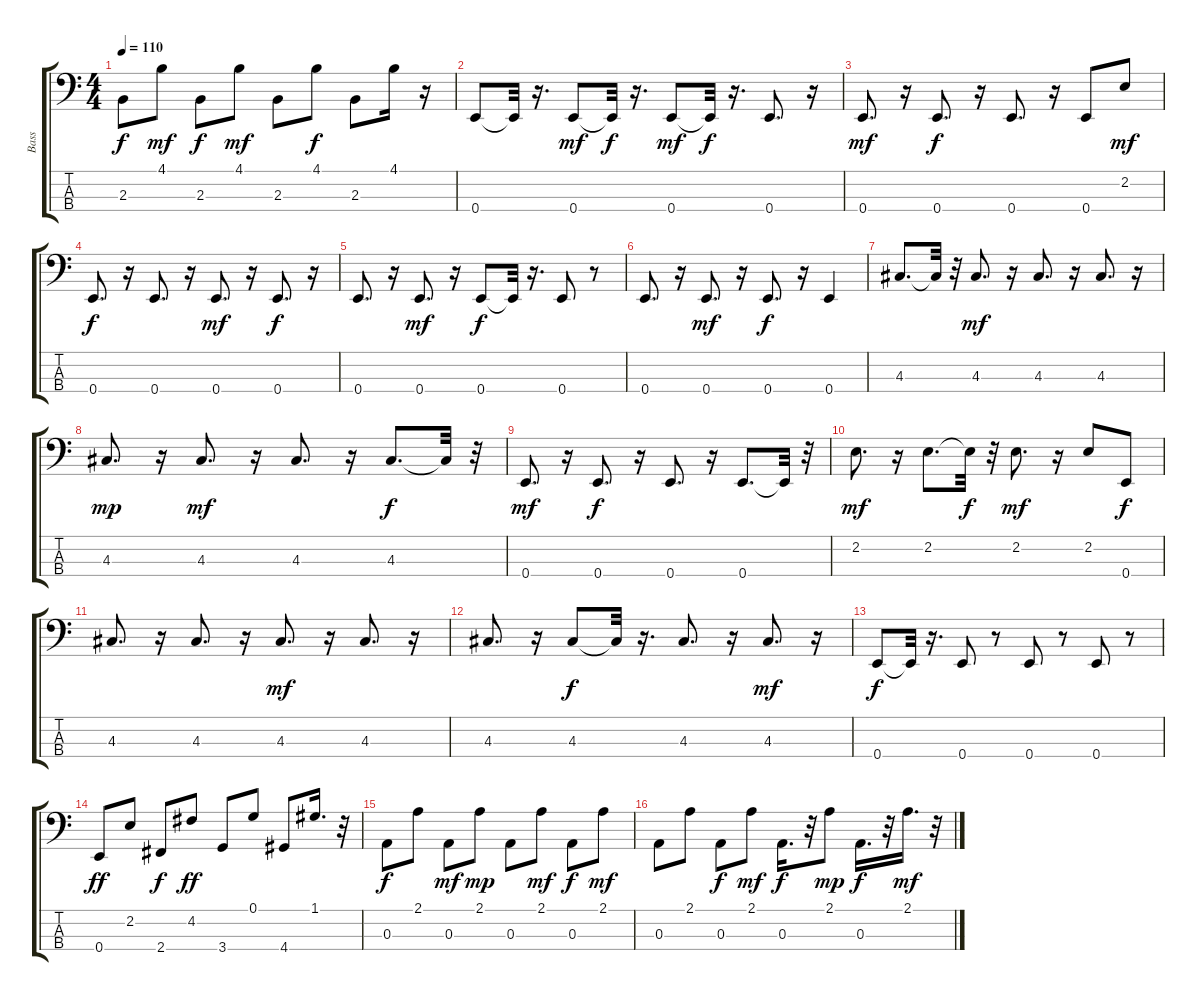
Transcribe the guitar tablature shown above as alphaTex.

\track ("Bass" "Bass") {instrument fretlessbass}
\staff {score tabs}
\tuning (G2 D2 A1 E1) {hide}
\ts (4 4)
\tempo 110
\clef f4
\ks c
2.3.8{dy f} 4.1.8{dy mf} 2.3.8{dy f} 4.1.8{dy mf} 2.3.8 4.1.8{dy f} 2.3.8 4.1.16 r.16 |
0.4.8 0.4{t}.32 r.16{d} 0.4.8{dy mf} 0.4{t}.32{dy f} r.16{d} 0.4.8{dy mf} 0.4{t}.32{dy f} r.16{d} 0.4.8{d} r.16 |
0.4.8{d dy mf} r.16 0.4.8{d dy f} r.16 0.4.8{d} r.16 0.4.8 2.2.8{dy mf} |
0.4.8{d dy f} r.16 0.4.8{d} r.16 0.4.8{d dy mf} r.16 0.4.8{d dy f} r.16 |
0.4.8{d} r.16 0.4.8{d dy mf} r.16 0.4.8{dy f} 0.4{t}.32 r.16{d} 0.4.8 r.8 |
0.4.8{d} r.16 0.4.8{d dy mf} r.16 0.4.8{d dy f} r.16 0.4.4 |
4.3.8{d} 4.3{t}.32 r.32 4.3.8{d dy mf} r.16 4.3.8{d} r.16 4.3.8{d} r.16 |
4.3.8{d dy mp} r.16 4.3.8{d dy mf} r.16 4.3.8{d} r.16 4.3.8{d dy f} 4.3{t}.32 r.32 |
0.4.8{d dy mf} r.16 0.4.8{d dy f} r.16 0.4.8{d} r.16 0.4.8{d} 0.4{t}.32 r.32 |
2.2.8{d dy mf} r.16 2.2.8{d} 2.2{t}.32{dy f} r.32 2.2.8{d dy mf} r.16 2.2.8 0.4.8{dy f} |
4.3.8{d} r.16 4.3.8{d} r.16 4.3.8{d dy mf} r.16 4.3.8{d} r.16 |
4.3.8{d} r.16 4.3.8{dy f} 4.3{t}.32 r.16{d} 4.3.8{d} r.16 4.3.8{d dy mf} r.16 |
0.4.8{dy f} 0.4{t}.32 r.16{d} 0.4.8 r.8 0.4.8 r.8 0.4.8 r.8 |
0.4.8{dy ff} 2.2.8 2.4.8{dy f} 4.2.8{dy ff} 3.4.8 0.1.8 4.4.8 1.1.16{d} r.32 |
0.3.8{dy f} 2.1.8 0.3.8{dy mf} 2.1.8{dy mp} 0.3.8 2.1.8{dy mf} 0.3.8{dy f} 2.1.8{dy mf} |
0.3.8 2.1.8 0.3.8{dy f} 2.1.8{dy mf} 0.3.16{d dy f} r.32 2.1.8{dy mp} 0.3.16{d dy f} r.32 2.1.16{d dy mf} r.32
